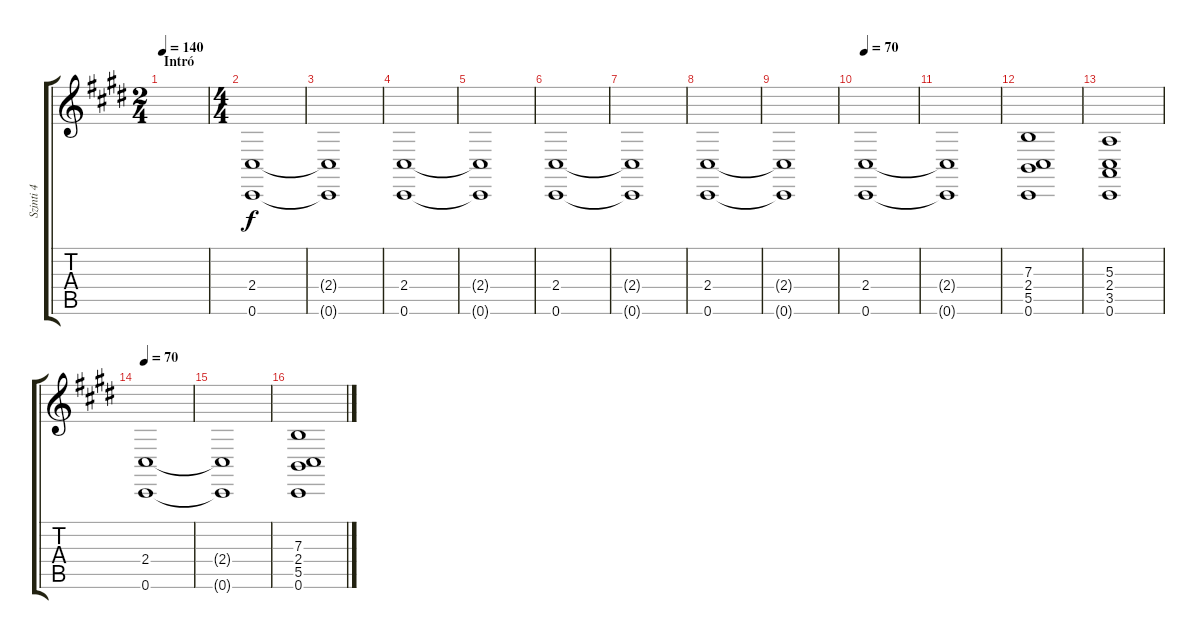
\track ("Szinti 4" "Szinti 4") {instrument choiraahs}
\staff {score tabs}
\tuning (Db4 Ab3 E3 B2 Gb2 Db2) {hide}
\ts (2 4)
\section ("" "Intró")
\tempo 140
\tempo 70
\tempo 140
\clef g2
\ks c#minor
|
\ts (4 4)
(2.4 0.6).1 |
(2.4{t} 0.6{t}).1 |
(2.4 0.6).1 |
(2.4{t} 0.6{t}).1 |
(2.4 0.6).1 |
(2.4{t} 0.6{t}).1 |
(2.4 0.6).1 |
(2.4{t} 0.6{t}).1 |
\tempo 70
(2.4 0.6).1 |
(2.4{t} 0.6{t}).1 |
(7.3 2.4 5.5 0.6).1 |
(5.3 2.4 3.5 0.6).1 |
\tempo 70
(2.4 0.6).1 |
(2.4{t} 0.6{t}).1 |
(7.3 2.4 5.5 0.6).1
